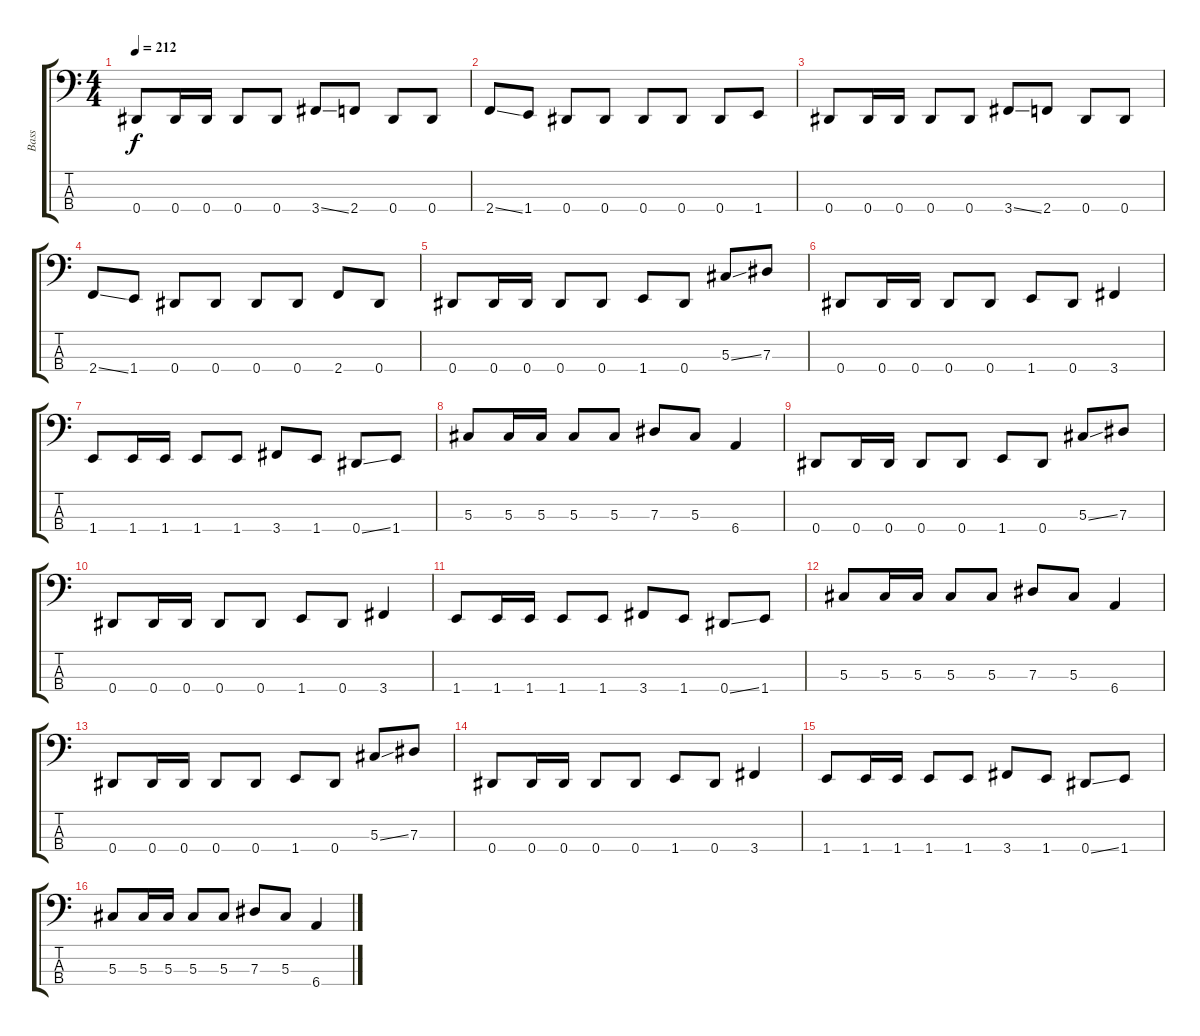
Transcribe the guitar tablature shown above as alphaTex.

\track ("Bass" "Bass") {instrument electricbasspick}
\staff {score tabs}
\tuning (Gb2 Db2 Ab1 Eb1) {hide}
\ts (4 4)
\tempo 212
\clef f4
\ks c
0.4.8{dy f} 0.4.16 0.4.16 0.4.8 0.4.8 3.4{ss}.8 2.4.8 0.4.8 0.4.8 |
2.4{ss}.8 1.4.8 0.4.8 0.4.8 0.4.8 0.4.8 0.4.8 1.4.8 |
0.4.8 0.4.16 0.4.16 0.4.8 0.4.8 3.4{ss}.8 2.4.8 0.4.8 0.4.8 |
2.4{ss}.8 1.4.8 0.4.8 0.4.8 0.4.8 0.4.8 2.4.8 0.4.8 |
0.4.8 0.4.16 0.4.16 0.4.8 0.4.8 1.4.8 0.4.8 5.3{ss}.8 7.3.8 |
0.4.8 0.4.16 0.4.16 0.4.8 0.4.8 1.4.8 0.4.8 3.4.4 |
1.4.8 1.4.16 1.4.16 1.4.8 1.4.8 3.4.8 1.4.8 0.4{ss}.8 1.4.8 |
5.3.8 5.3.16 5.3.16 5.3.8 5.3.8 7.3.8 5.3.8 6.4.4 |
0.4.8 0.4.16 0.4.16 0.4.8 0.4.8 1.4.8 0.4.8 5.3{ss}.8 7.3.8 |
0.4.8 0.4.16 0.4.16 0.4.8 0.4.8 1.4.8 0.4.8 3.4.4 |
1.4.8 1.4.16 1.4.16 1.4.8 1.4.8 3.4.8 1.4.8 0.4{ss}.8 1.4.8 |
5.3.8 5.3.16 5.3.16 5.3.8 5.3.8 7.3.8 5.3.8 6.4.4 |
0.4.8 0.4.16 0.4.16 0.4.8 0.4.8 1.4.8 0.4.8 5.3{ss}.8 7.3.8 |
0.4.8 0.4.16 0.4.16 0.4.8 0.4.8 1.4.8 0.4.8 3.4.4 |
1.4.8 1.4.16 1.4.16 1.4.8 1.4.8 3.4.8 1.4.8 0.4{ss}.8 1.4.8 |
5.3.8 5.3.16 5.3.16 5.3.8 5.3.8 7.3.8 5.3.8 6.4.4
